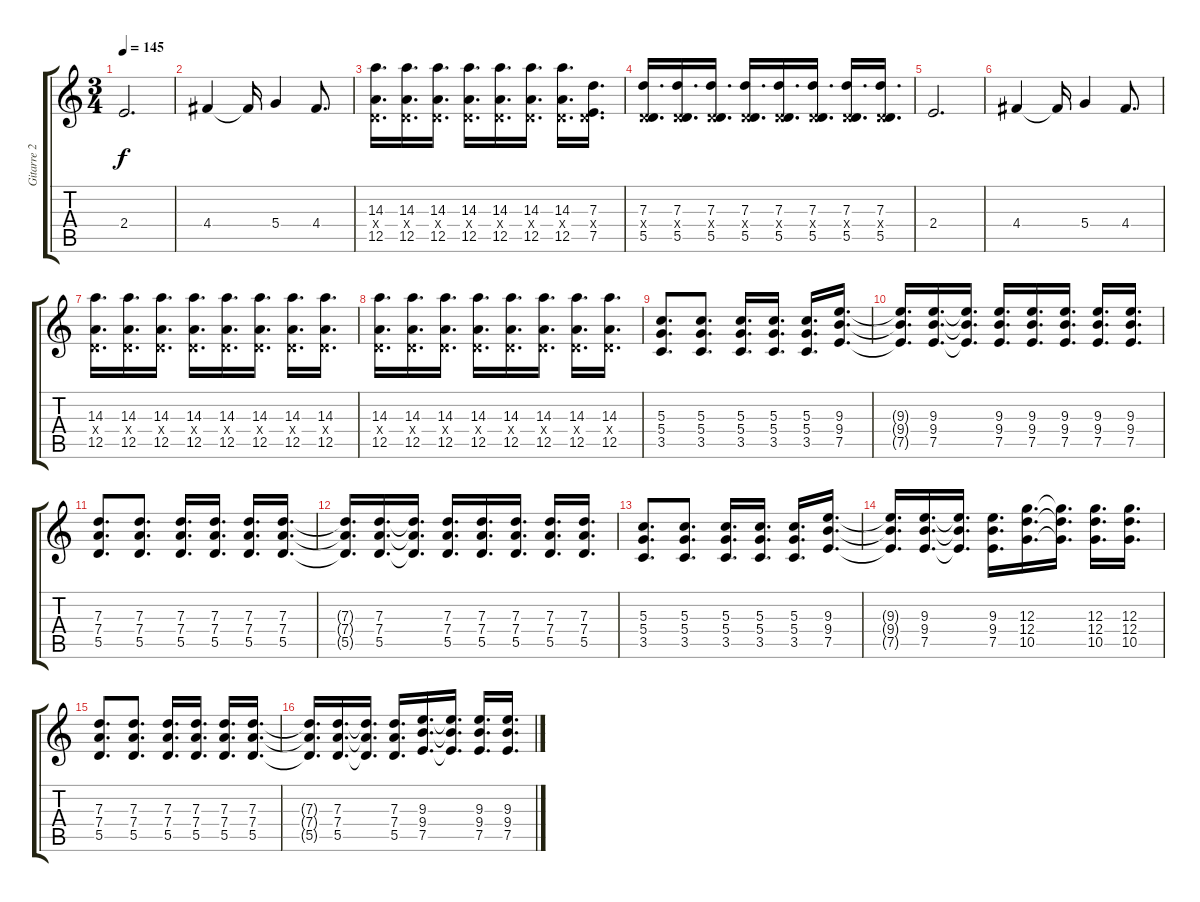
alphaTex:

\track ("Gitarre 2" "Gitarre 2") {instrument distortionguitar}
\staff {score tabs}
\tuning (E4 B3 G3 D3 A2 E2) {hide}
\ts (3 4)
\tempo 145
\clef g2
\ks c
2.4.2{d dy f} |
4.4.4 4.4{t}.16 5.4.4 4.4.8{d} |
(14.3 0.4{x} 12.5).16{d} (14.3 0.4{x} 12.5).16{d} (14.3 0.4{x} 12.5).16{d} (14.3 0.4{x} 12.5).16{d} (14.3 0.4{x} 12.5).16{d} (14.3 0.4{x} 12.5).16{d} (14.3 0.4{x} 12.5).16{d} (7.3 0.4{x} 7.5).16{d} |
(7.3 0.4{x} 5.5).16{d} (7.3 0.4{x} 5.5).16{d} (7.3 0.4{x} 5.5).16{d} (7.3 0.4{x} 5.5).16{d} (7.3 0.4{x} 5.5).16{d} (7.3 0.4{x} 5.5).16{d} (7.3 0.4{x} 5.5).16{d} (7.3 0.4{x} 5.5).16{d} |
2.4.2{d} |
4.4.4 4.4{t}.16 5.4.4 4.4.8{d} |
(14.3 0.4{x} 12.5).16{d} (14.3 0.4{x} 12.5).16{d} (14.3 0.4{x} 12.5).16{d} (14.3 0.4{x} 12.5).16{d} (14.3 0.4{x} 12.5).16{d} (14.3 0.4{x} 12.5).16{d} (14.3 0.4{x} 12.5).16{d} (14.3 0.4{x} 12.5).16{d} |
(14.3 0.4{x} 12.5).16{d} (14.3 0.4{x} 12.5).16{d} (14.3 0.4{x} 12.5).16{d} (14.3 0.4{x} 12.5).16{d} (14.3 0.4{x} 12.5).16{d} (14.3 0.4{x} 12.5).16{d} (14.3 0.4{x} 12.5).16{d} (14.3 0.4{x} 12.5).16{d} |
(5.3 5.4 3.5).8{d} (5.3 5.4 3.5).8{d} (5.3 5.4 3.5).16{d} (5.3 5.4 3.5).16{d} (5.3 5.4 3.5).16{d} (9.3 9.4 7.5).16{d} |
(9.3{t} 9.4{t} 7.5{t}).16{d} (9.3 9.4 7.5).16{d} (9.3{t} 9.4{t} 7.5{t}).16{d} (9.3 9.4 7.5).16{d} (9.3 9.4 7.5).16{d} (9.3 9.4 7.5).16{d} (9.3 9.4 7.5).16{d} (9.3 9.4 7.5).16{d} |
(7.3 7.4 5.5).8{d} (7.3 7.4 5.5).8{d} (7.3 7.4 5.5).16{d} (7.3 7.4 5.5).16{d} (7.3 7.4 5.5).16{d} (7.3 7.4 5.5).16{d} |
(7.3{t} 7.4{t} 5.5{t}).16{d} (7.3 7.4 5.5).16{d} (7.3{t} 7.4{t} 5.5{t}).16{d} (7.3 7.4 5.5).16{d} (7.3 7.4 5.5).16{d} (7.3 7.4 5.5).16{d} (7.3 7.4 5.5).16{d} (7.3 7.4 5.5).16{d} |
(5.3 5.4 3.5).8{d} (5.3 5.4 3.5).8{d} (5.3 5.4 3.5).16{d} (5.3 5.4 3.5).16{d} (5.3 5.4 3.5).16{d} (9.3 9.4 7.5).16{d} |
(9.3{t} 9.4{t} 7.5{t}).16{d} (9.3 9.4 7.5).16{d} (9.3{t} 9.4{t} 7.5{t}).16{d} (9.3 9.4 7.5).16{d} (12.3 12.4 10.5).16{d} (12.3{t} 12.4{t} 10.5{t}).16{d} (12.3 12.4 10.5).16{d} (12.3 12.4 10.5).16{d} |
(7.3 7.4 5.5).8{d} (7.3 7.4 5.5).8{d} (7.3 7.4 5.5).16{d} (7.3 7.4 5.5).16{d} (7.3 7.4 5.5).16{d} (7.3 7.4 5.5).16{d} |
(7.3{t} 7.4{t} 5.5{t}).16{d} (7.3 7.4 5.5).16{d} (7.3{t} 7.4{t} 5.5{t}).16{d} (7.3 7.4 5.5).16{d} (9.3 9.4 7.5).16{d} (9.3{t} 9.4{t} 7.5{t}).16{d} (9.3 9.4 7.5).16{d} (9.3 9.4 7.5).16{d}
